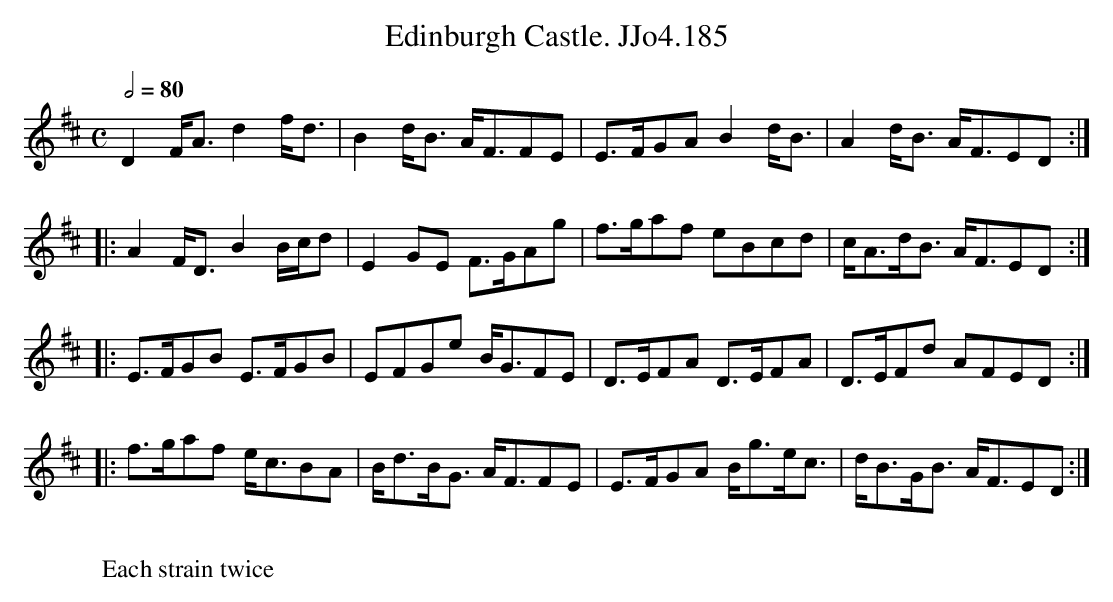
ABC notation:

X:1
T:Edinburgh Castle. JJo4.185
M:C
L:1/8
Q:1/2=80
K:D
D2F<A d2 f<d|B2 d<B A<FFE|E>FGA B2 d<B|A2d<B A<FED :|
|: A2 F<D B2 B/c/d|E2 GE F>GAg|f>gaf eBcd| c<Ad<B A<FED :|
|: E>FGB E>FGB| EFGe B<GFE|D>EFA D>EFA|D>EFd AFED :|
|:f>gaf e<cBA|B<dB<G A<FFE|E>FGA B<ge<c|d<BG<B A<FED :|
W:
W:Each strain twice
